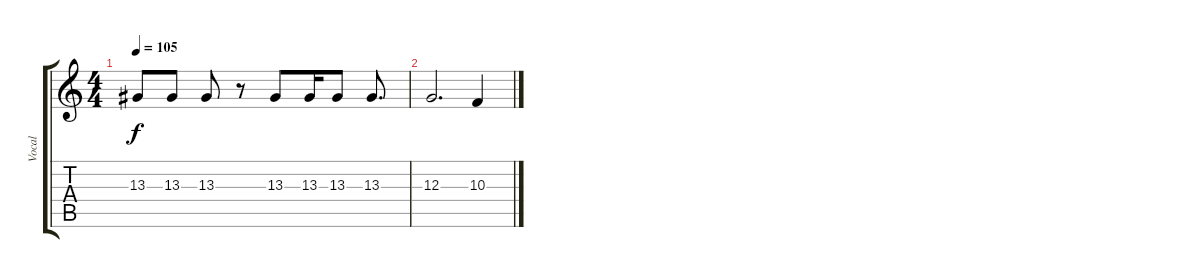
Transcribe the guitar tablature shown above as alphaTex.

\track ("Vocal" "Vocal") {instrument lead6voice}
\staff {score tabs}
\tuning (E4 B3 G3 D3 A2 E2) {hide}
\ts (4 4)
\tempo 105
\clef g2
\ks c
13.3.8{dy f} 13.3.8 13.3.8 r.8 13.3.8 13.3.16 13.3.8 13.3.8{d} |
12.3.2{d} 10.3.4
